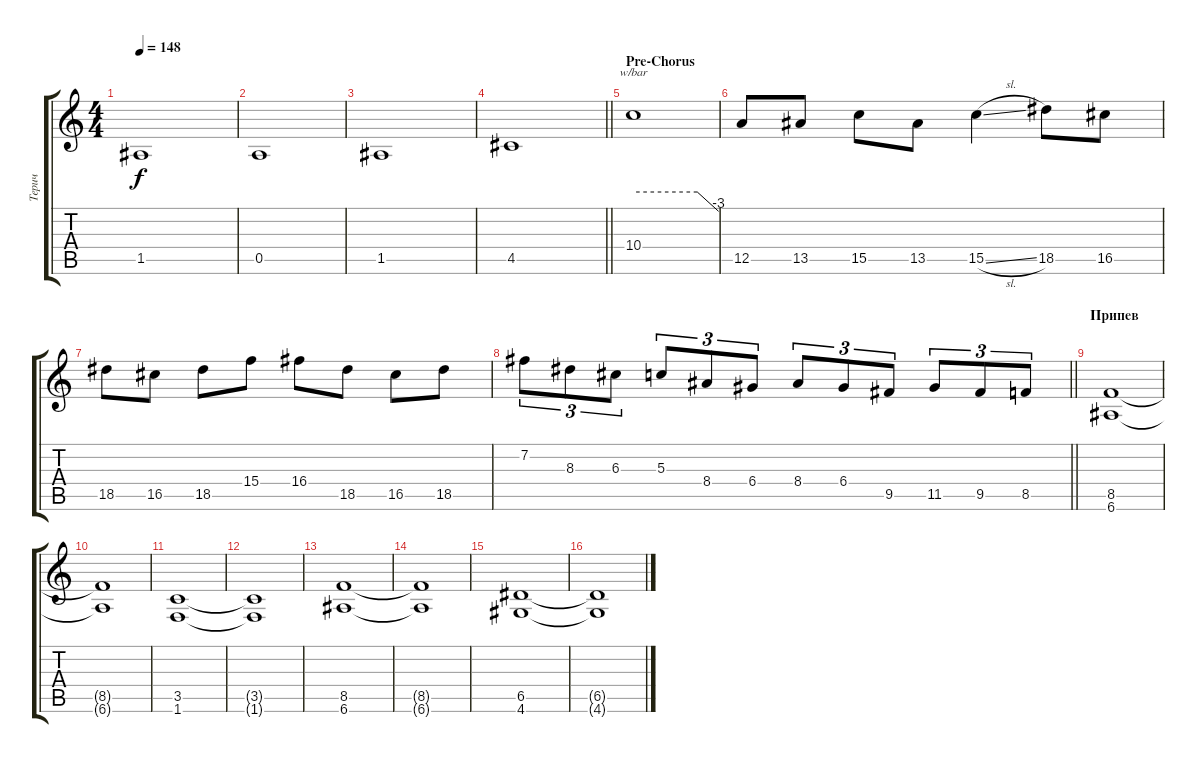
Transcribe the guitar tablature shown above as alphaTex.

\track ("Терич" "Терич") {instrument distortionguitar}
\staff {score tabs}
\tuning (E4 B3 G3 D3 A2 E2) {hide}
\ts (4 4)
\tempo 148
\clef g2
\ks c
1.5.1{dy f volume 13 instrument distortionguitar} |
0.5.1 |
1.5.1 |
\barLineRight lightlight
4.5.1 |
\section ("" "Pre-Chorus")
10.4.1{tbe (custom default 0 0 45 0 60 -12) instrument distortionguitar} |
12.5.8 13.5.8 15.5.8 13.5.8 15.5{sl}.4 18.5.8 16.5.8 |
18.5.8 16.5.8 18.5.8 15.4.8 16.4.8 18.5.8 16.5.8 18.5.8 |
\barLineRight lightlight
7.2.8{tu (3 2)} 8.3.8{tu (3 2)} 6.3.8{tu (3 2)} 5.3.8{tu (3 2)} 8.4.8{tu (3 2)} 6.4.8{tu (3 2)} 8.4.8{tu (3 2)} 6.4.8{tu (3 2)} 9.5.8{tu (3 2)} 11.5.8{tu (3 2)} 9.5.8{tu (3 2)} 8.5.8{tu (3 2)} |
\section ("" "Припев")
(8.5 6.6).1{instrument distortionguitar} |
(8.5{t} 6.6{t}).1 |
(3.5 1.6).1 |
(3.5{t} 1.6{t}).1 |
(8.5 6.6).1 |
(8.5{t} 6.6{t}).1 |
(6.5 4.6).1 |
(6.5{t} 4.6{t}).1
